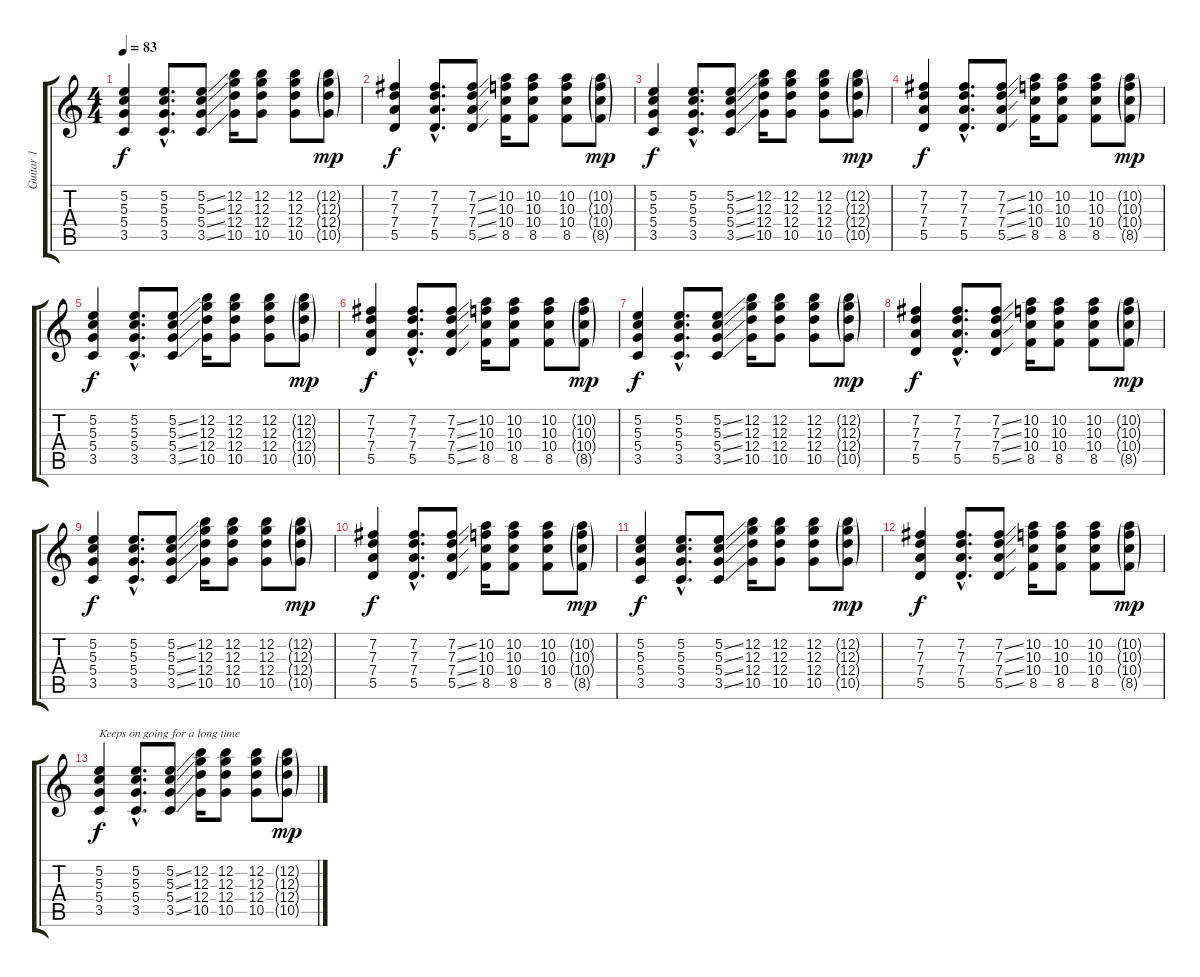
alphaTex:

\track ("Guitar 1" "Guitar 1") {instrument overdrivenguitar}
\staff {score tabs}
\tuning (E4 B3 G3 D3 A2 E2) {hide}
\ts (4 4)
\tempo 83
\clef g2
\ks c
(5.2 5.3 5.4 3.5).4{dy f} (5.2{hac} 5.3{hac} 5.4{hac} 3.5{hac}).8{d} (5.2{ss} 5.3{ss} 5.4{ss} 3.5{ss}).8 (12.2 12.3 12.4 10.5).16 (12.2 12.3 12.4 10.5).8 (12.2 12.3 12.4 10.5).8 (12.2{g} 12.3{g} 12.4{g} 10.5{g}).8{dy mp} |
(7.2 7.3 7.4 5.5).4{dy f} (7.2{hac} 7.3{hac} 7.4{hac} 5.5{hac}).8{d} (7.2{ss} 7.3{ss} 7.4{ss} 5.5{ss}).8 (10.2 10.3 10.4 8.5).16 (10.2 10.3 10.4 8.5).8 (10.2 10.3 10.4 8.5).8 (10.2{g} 10.3{g} 10.4{g} 8.5{g}).8{dy mp} |
(5.2 5.3 5.4 3.5).4{dy f} (5.2{hac} 5.3{hac} 5.4{hac} 3.5{hac}).8{d} (5.2{ss} 5.3{ss} 5.4{ss} 3.5{ss}).8 (12.2 12.3 12.4 10.5).16 (12.2 12.3 12.4 10.5).8 (12.2 12.3 12.4 10.5).8 (12.2{g} 12.3{g} 12.4{g} 10.5{g}).8{dy mp} |
(7.2 7.3 7.4 5.5).4{dy f} (7.2{hac} 7.3{hac} 7.4{hac} 5.5{hac}).8{d} (7.2{ss} 7.3{ss} 7.4{ss} 5.5{ss}).8 (10.2 10.3 10.4 8.5).16 (10.2 10.3 10.4 8.5).8 (10.2 10.3 10.4 8.5).8 (10.2{g} 10.3{g} 10.4{g} 8.5{g}).8{dy mp} |
(5.2 5.3 5.4 3.5).4{dy f volume 10} (5.2{hac} 5.3{hac} 5.4{hac} 3.5{hac}).8{d} (5.2{ss} 5.3{ss} 5.4{ss} 3.5{ss}).8 (12.2 12.3 12.4 10.5).16 (12.2 12.3 12.4 10.5).8 (12.2 12.3 12.4 10.5).8 (12.2{g} 12.3{g} 12.4{g} 10.5{g}).8{dy mp} |
(7.2 7.3 7.4 5.5).4{dy f volume 9} (7.2{hac} 7.3{hac} 7.4{hac} 5.5{hac}).8{d} (7.2{ss} 7.3{ss} 7.4{ss} 5.5{ss}).8 (10.2 10.3 10.4 8.5).16 (10.2 10.3 10.4 8.5).8 (10.2 10.3 10.4 8.5).8 (10.2{g} 10.3{g} 10.4{g} 8.5{g}).8{dy mp} |
(5.2 5.3 5.4 3.5).4{dy f volume 8} (5.2{hac} 5.3{hac} 5.4{hac} 3.5{hac}).8{d} (5.2{ss} 5.3{ss} 5.4{ss} 3.5{ss}).8 (12.2 12.3 12.4 10.5).16 (12.2 12.3 12.4 10.5).8 (12.2 12.3 12.4 10.5).8 (12.2{g} 12.3{g} 12.4{g} 10.5{g}).8{dy mp} |
(7.2 7.3 7.4 5.5).4{dy f volume 6} (7.2{hac} 7.3{hac} 7.4{hac} 5.5{hac}).8{d} (7.2{ss} 7.3{ss} 7.4{ss} 5.5{ss}).8 (10.2 10.3 10.4 8.5).16 (10.2 10.3 10.4 8.5).8 (10.2 10.3 10.4 8.5).8 (10.2{g} 10.3{g} 10.4{g} 8.5{g}).8{dy mp} |
(5.2 5.3 5.4 3.5).4{dy f volume 5} (5.2{hac} 5.3{hac} 5.4{hac} 3.5{hac}).8{d} (5.2{ss} 5.3{ss} 5.4{ss} 3.5{ss}).8 (12.2 12.3 12.4 10.5).16 (12.2 12.3 12.4 10.5).8 (12.2 12.3 12.4 10.5).8 (12.2{g} 12.3{g} 12.4{g} 10.5{g}).8{dy mp} |
(7.2 7.3 7.4 5.5).4{dy f volume 3} (7.2{hac} 7.3{hac} 7.4{hac} 5.5{hac}).8{d} (7.2{ss} 7.3{ss} 7.4{ss} 5.5{ss}).8 (10.2 10.3 10.4 8.5).16 (10.2 10.3 10.4 8.5).8 (10.2 10.3 10.4 8.5).8 (10.2{g} 10.3{g} 10.4{g} 8.5{g}).8{dy mp} |
(5.2 5.3 5.4 3.5).4{dy f} (5.2{hac} 5.3{hac} 5.4{hac} 3.5{hac}).8{d volume 2} (5.2{ss} 5.3{ss} 5.4{ss} 3.5{ss}).8 (12.2 12.3 12.4 10.5).16 (12.2 12.3 12.4 10.5).8 (12.2 12.3 12.4 10.5).8 (12.2{g} 12.3{g} 12.4{g} 10.5{g}).8{dy mp} |
(7.2 7.3 7.4 5.5).4{dy f volume 0} (7.2{hac} 7.3{hac} 7.4{hac} 5.5{hac}).8{d} (7.2{ss} 7.3{ss} 7.4{ss} 5.5{ss}).8 (10.2 10.3 10.4 8.5).16 (10.2 10.3 10.4 8.5).8 (10.2 10.3 10.4 8.5).8 (10.2{g} 10.3{g} 10.4{g} 8.5{g}).8{dy mp} |
(5.2 5.3 5.4 3.5).4{txt "Keeps on going for a long time" dy f} (5.2{hac} 5.3{hac} 5.4{hac} 3.5{hac}).8{d} (5.2{ss} 5.3{ss} 5.4{ss} 3.5{ss}).8 (12.2 12.3 12.4 10.5).16 (12.2 12.3 12.4 10.5).8 (12.2 12.3 12.4 10.5).8 (12.2{g} 12.3{g} 12.4{g} 10.5{g}).8{dy mp}
